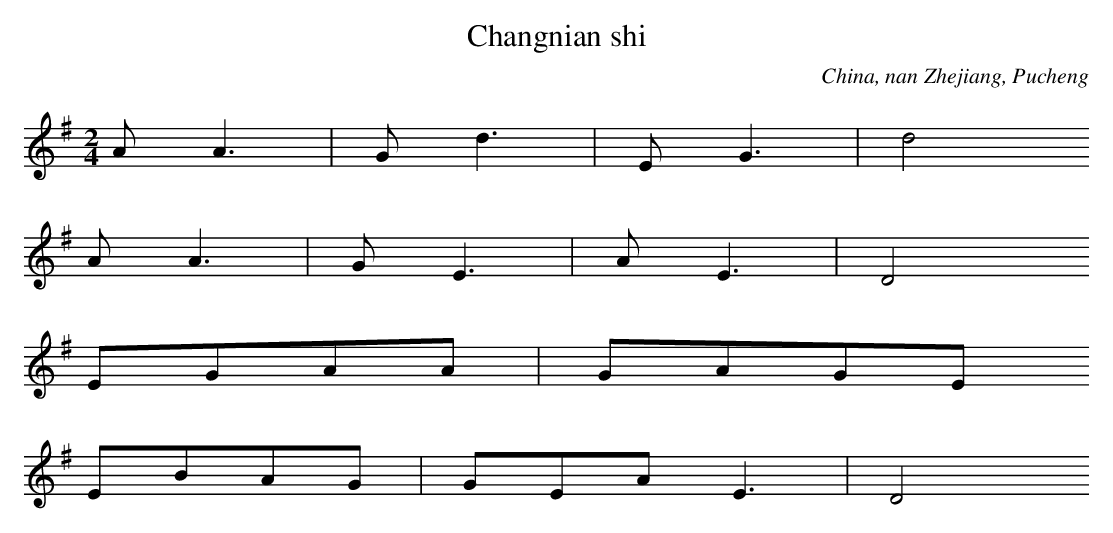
X:1
T: Changnian shi
O: China, nan Zhejiang, Pucheng
M: 2/4
L: 1/8
K: G
AA3 | Gd3 | EG3 | d4
AA3 | GE3 | AE3 | D4
EGAA | GAGE
EBAG | GEAE3 | D4
